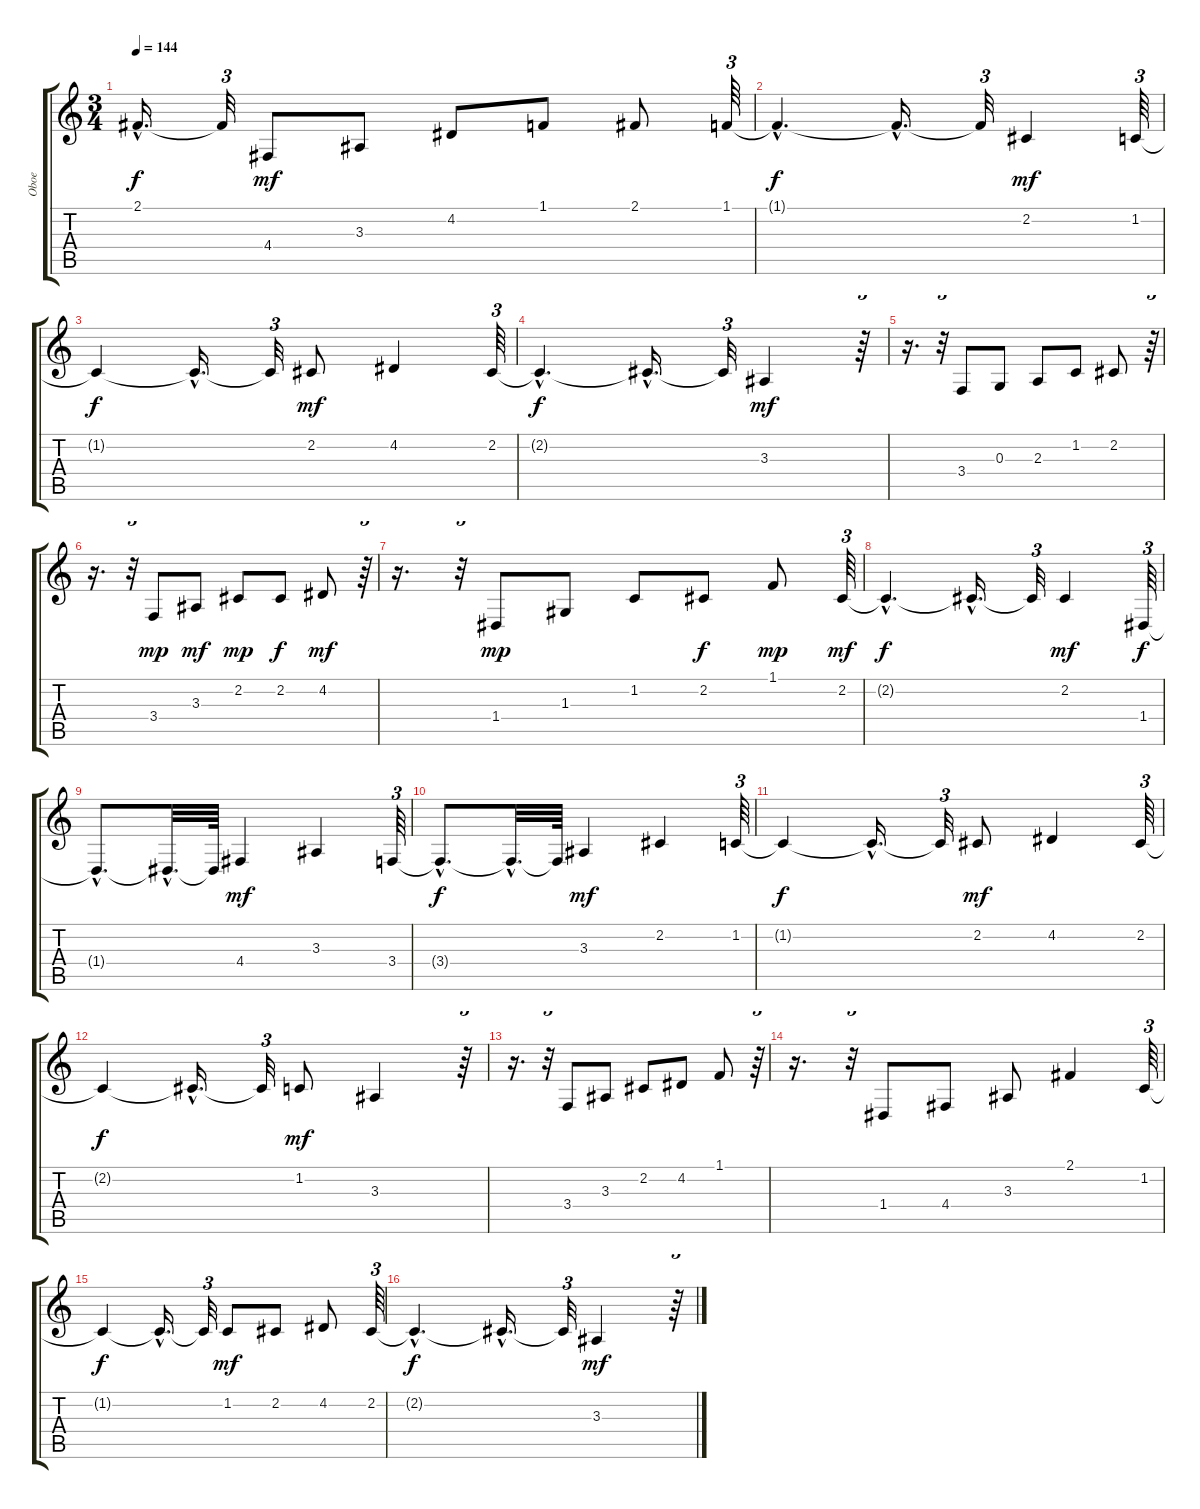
\track ("Oboe" "Oboe") {instrument oboe}
\staff {score tabs}
\tuning (E4 B3 G3 D3 A2 E2) {hide}
\ts (3 4)
\tempo 144
\clef g2
\ks c
2.1{hac t}.16{d dy f} 2.1{t}.32{tu (3 2)} 4.4.8{dy mf} 3.3.8 4.2.8 1.1.8 2.1.8 1.1.64{tu (3 2)} |
1.1{hac t}.4{d dy f} 1.1{hac t}.16{d} 1.1{t}.32{tu (3 2)} 2.2.4{dy mf} 1.2.64{tu (3 2)} |
1.2{t}.4{dy f} 1.2{hac t}.16{d} 1.2{t}.32{tu (3 2)} 2.2.8{dy mf} 4.2.4 2.2.64{tu (3 2)} |
2.2{hac t}.4{d dy f} 2.2{hac t}.16{d} 2.2{t}.32{tu (3 2)} 3.3.4{dy mf} r.64{tu (3 2)} |
r.16{d} r.32{tu (3 2)} 3.4.8 0.3.8 2.3.8 1.2.8 2.2.8 r.64{tu (3 2)} |
r.16{d} r.32{tu (3 2)} 3.4.8{dy mp} 3.3.8{dy mf} 2.2.8{dy mp} 2.2.8{dy f} 4.2.8{dy mf} r.64{tu (3 2)} |
r.16{d} r.32{tu (3 2)} 1.4.8{dy mp} 1.3.8 1.2.8 2.2.8{dy f} 1.1.8{dy mp} 2.2.64{tu (3 2) dy mf} |
2.2{hac t}.4{d dy f} 2.2{hac t}.16{d} 2.2{t}.32{tu (3 2)} 2.2.4{dy mf} 1.4.64{tu (3 2) dy f} |
1.4{hac t}.8{d} 1.4{hac t}.32{d} 1.4{t}.64 4.4.4{dy mf} 3.3.4 3.4.64{tu (3 2)} |
3.4{hac t}.8{d dy f} 3.4{hac t}.32{d} 3.4{t}.64 3.3.4{dy mf} 2.2.4 1.2.64{tu (3 2)} |
1.2{t}.4{dy f} 1.2{hac t}.16{d} 1.2{t}.32{tu (3 2)} 2.2.8{dy mf} 4.2.4 2.2.64{tu (3 2)} |
2.2{t}.4{dy f} 2.2{hac t}.16{d} 2.2{t}.32{tu (3 2)} 1.2.8{dy mf} 3.3.4 r.64{tu (3 2)} |
r.16{d} r.32{tu (3 2)} 3.4.8 3.3.8 2.2.8 4.2.8 1.1.8 r.64{tu (3 2)} |
r.16{d} r.32{tu (3 2)} 1.4.8 4.4.8 3.3.8 2.1.4 1.2.64{tu (3 2)} |
1.2{t}.4{dy f} 1.2{hac t}.16{d} 1.2{t}.32{tu (3 2)} 1.2.8{dy mf} 2.2.8 4.2.8 2.2.64{tu (3 2)} |
2.2{hac t}.4{d dy f} 2.2{hac t}.16{d} 2.2{t}.32{tu (3 2)} 3.3.4{dy mf} r.64{tu (3 2)}
